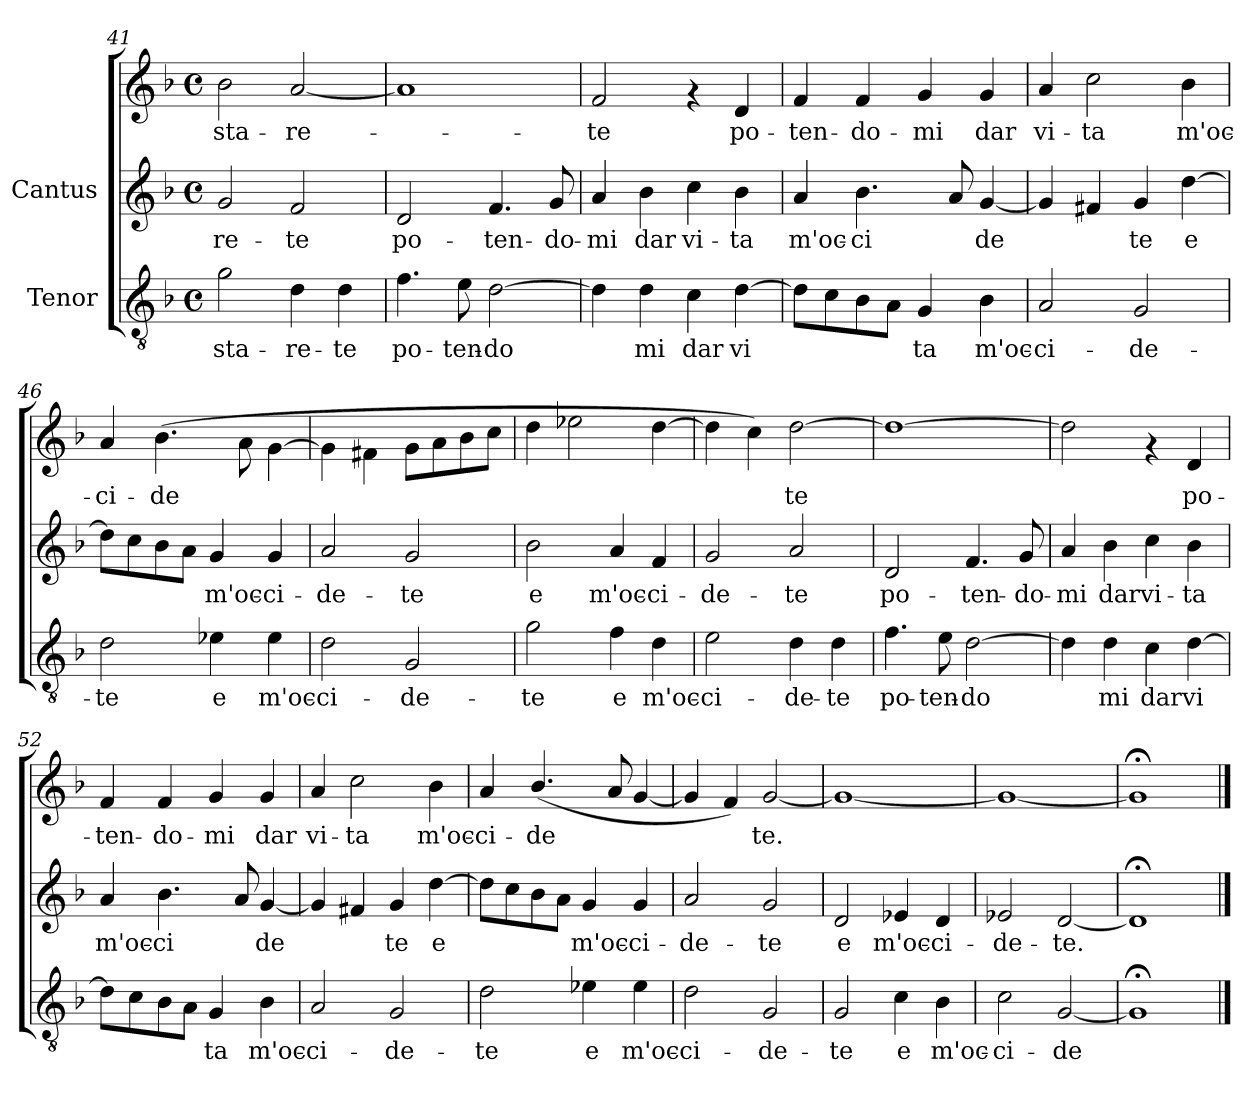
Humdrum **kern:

**kern	**text	**kern	**text	**kern	**text
*part2	*part2	*part1	*part1	*part1	*part1
*staff3	*staff3	*staff2	*staff2	*staff1	*staff1
*I"Tenor	*	*I"Cantus	*	*	*
!!LO:LB:g=z
*clefGv2	*	*clefG2	*	*clefG2	*
*k[b-]	*	*k[b-]	*	*k[b-]	*
*F:	*	*F:	*	*F:	*
*M4/4	*	*M4/4	*	*M4/4	*
*met(c)	*	*met(c)	*	*met(c)	*
=41	=41	=41	=41	=41	=41
!	!LO:LY:b:cj	!	!LO:LY:b:cj	!	!LO:LY:b:cj
2g\	-sta-	2g/	-re-	2b-\	-sta-
!	!LO:LY:b:cj	!	!LO:LY:b:cj	!	!LO:LY:b:cj
4d\	-re-	2f/	-te	[<2a/	-re-
!	!LO:LY:b:cj	!	!	!	!
4d\	-te	.	.	.	.
=42	=42	=42	=42	=42	=42
!	!LO:LY:b:cj	!	!LO:LY:b:cj	!	!
4.f\	po-	2d/	po-	1a]	.
!	!LO:LY:b:cj	!	!	!	!
8e\	-ten-	.	.	.	.
!	!LO:LY:b:cj	!	!LO:LY:b:cj	!	!
[>2d\	-do-	4.f/	-ten-	.	.
!	!	!	!LO:LY:b:cj	!	!
.	.	8g/	-do-	.	.
=43	=43	=43	=43	=43	=43
!	!LO:LY:b:cj	!	!LO:LY:b:cj	!	!LO:LY:b:cj
4d\]	-	4a/	-mi	2f/	-te
!	!LO:LY:b:cj	!	!LO:LY:b:cj	!	!
4d\	mi	4b-\	dar	.	.
!	!LO:LY:b:cj	!	!LO:LY:b:cj	!	!
4c\	dar	4cc\	vi-	4rf	.
!	!LO:LY:b:cj	!	!LO:LY:b:cj	!	!LO:LY:b:cj
[>4d\	vi-	4b-\	-ta	4d/	po-
=44	=44	=44	=44	=44	=44
!	!LO:LY:b:cj	!	!LO:LY:b:cj	!	!LO:LY:b:cj
8d\L]	-	4a/	m'oc-	4f/	ten-
!	!LO:LY:b:cj	!	!	!	!
8c\	.	.	.	.	.
!	!LO:LY:b:cj	!	!LO:LY:b:cj	!	!LO:LY:b:cj
8B-\	.	4.b-\	-ci-	4f/	-do-
!	!LO:LY:b:cj	!	!	!	!
8A\J	.	.	.	.	.
!	!LO:LY:b:cj	!	!	!	!LO:LY:b:cj
4G/	ta	.	.	4g/	-mi
!	!	!	!LO:LY:b:cj	!	!
.	.	8a/	-	.	.
!	!LO:LY:b:cj	!	!LO:LY:b:cj	!	!LO:LY:b:cj
4B-\	m'oc-	[<4g/	de-	4g/	dar
=45	=45	=45	=45	=45	=45
!	!LO:LY:b:cj	!	!LO:LY:b:cj	!	!LO:LY:b:cj
2A/	-ci-	4g/]	-	4a/	-vi-
!	!	!	!LO:LY:b:cj	!	!LO:LY:b:cj
.	.	4f#X/	.	2cc\	-ta
!	!LO:LY:b:cj	!	!LO:LY:b:cj	!	!
2G/	-de-	4g/	te	.	.
!	!	!	!LO:LY:b:cj	!	!LO:LY:b:cj
.	.	[>4dd\	e	4b-\	m'oc-
!!LO:PB:g=z
=46	=46	=46	=46	=46	=46
!	!LO:LY:b:cj	!	!LO:LY:b:cj	!	!LO:LY:b:cj
2d\	-te	8dd\L]	-	4a/	ci-
!	!	!	!LO:LY:b:cj	!	!
.	.	8cc\	.	.	.
!	!	!	!LO:LY:b:cj	!	!LO:LY:b:cj
.	.	8b-\	.	(>4.b-\	-de-
!	!	!	!LO:LY:b:cj	!	!
.	.	8a\J	.	.	.
!	!LO:LY:b:cj	!	!LO:LY:b:cj	!	!
4e-X\	e	4g/	m'oc-	.	.
!	!	!	!	!	!LO:LY:b:cj
.	.	.	.	8a\	--
!	!LO:LY:b:cj	!	!LO:LY:b:cj	!	!LO:LY:b:cj
4e-\	m'oc-	4g/	-ci-	[>4g\	--
=47	=47	=47	=47	=47	=47
!	!LO:LY:b:cj	!	!LO:LY:b:cj	!	!
2d\	-ci-	2a/	-de-	4g\]	.
.	.	.	.	4f#X\	.
!	!LO:LY:b:cj	!	!LO:LY:b:cj	!	!
2G/	-de-	2g/	-te	8g\L	.
.	.	.	.	8a\	.
.	.	.	.	8b-\	.
.	.	.	.	8cc\J	.
=48	=48	=48	=48	=48	=48
!	!LO:LY:b:cj	!	!LO:LY:b:cj	!	!
2g\	-te	2b-\	e	4dd\	.
.	.	.	.	2ee-X\	.
!	!LO:LY:b:cj	!	!LO:LY:b:cj	!	!
4f\	e	4a/	m'oc-	.	.
!	!LO:LY:b:cj	!	!LO:LY:b:cj	!	!
4d\	m'oc-	4f/	-ci-	[>4dd\	.
=49	=49	=49	=49	=49	=49
!	!LO:LY:b:cj	!	!LO:LY:b:cj	!	!LO:LY:b:cj
2e\	-ci-	2g/	de-	4dd\]	-
!	!	!	!	!	!LO:LY:b:cj
.	.	.	.	4cc\)	.
!	!LO:LY:b:cj	!	!LO:LY:b:cj	!	!LO:LY:b:cj
4d\	-de-	2a/	-te	[>2dd\	te
!	!LO:LY:b:cj	!	!	!	!
4d\	-te	.	.	.	.
=50	=50	=50	=50	=50	=50
!	!LO:LY:b:cj	!	!LO:LY:b:cj	!	!
4.f\	po-	2d/	po-	1dd_>	.
!	!LO:LY:b:cj	!	!	!	!
8e\	-ten-	.	.	.	.
!	!LO:LY:b:cj	!	!LO:LY:b:cj	!	!
[>2d\	-do-	4.f/	-ten-	.	.
!	!	!	!LO:LY:b:cj	!	!
.	.	8g/	-do-	.	.
!!LO:LB:g=z
=51	=51	=51	=51	=51	=51
!	!LO:LY:b:cj	!	!LO:LY:b:cj	!	!LO:LY:b:cj
4d\]	-	4a/	-mi	2dd\]	-
!	!LO:LY:b:cj	!	!LO:LY:b:cj	!	!
4d\	mi	4b-\	dar	.	.
!	!LO:LY:b:cj	!	!LO:LY:b:cj	!	!
4c\	dar	4cc\	vi-	4rf	.
!	!LO:LY:b:cj	!	!LO:LY:b:cj	!	!LO:LY:b:cj
[>4d\	vi-	4b-\	-ta	4d/	po-
=52	=52	=52	=52	=52	=52
!	!LO:LY:b:cj	!	!LO:LY:b:cj	!	!LO:LY:b:cj
8d\L]	-	4a/	m'oc-	4f/	ten-
!	!LO:LY:b:cj	!	!	!	!
8c\	.	.	.	.	.
!	!LO:LY:b:cj	!	!LO:LY:b:cj	!	!LO:LY:b:cj
8B-\	.	4.b-\	-ci-	4f/	-do-
!	!LO:LY:b:cj	!	!	!	!
8A\J	.	.	.	.	.
!	!LO:LY:b:cj	!	!	!	!LO:LY:b:cj
4G/	ta	.	.	4g/	-mi
!	!	!	!LO:LY:b:cj	!	!
.	.	8a/	-	.	.
!	!LO:LY:b:cj	!	!LO:LY:b:cj	!	!LO:LY:b:cj
4B-\	m'oc-	[<4g/	de-	4g/	dar
=53	=53	=53	=53	=53	=53
!	!LO:LY:b:cj	!	!LO:LY:b:cj	!	!LO:LY:b:cj
2A/	-ci-	4g/]	-	4a/	-vi-
!	!	!	!LO:LY:b:cj	!	!LO:LY:b:cj
.	.	4f#X/	.	2cc\	-ta
!	!LO:LY:b:cj	!	!LO:LY:b:cj	!	!
2G/	-de-	4g/	te	.	.
!	!	!	!LO:LY:b:cj	!	!LO:LY:b:cj
.	.	[>4dd\	e	4b-\	m'oc-
=54	=54	=54	=54	=54	=54
!	!LO:LY:b:cj	!	!LO:LY:b:cj	!	!LO:LY:b:cj
2d\	-te	8dd\L]	-	4a/	ci-
!	!	!	!LO:LY:b:cj	!	!
.	.	8cc\	.	.	.
!	!	!	!LO:LY:b:cj	!	!LO:LY:b:cj
.	.	8b-\	.	(<4.b-/	-de-
!	!	!	!LO:LY:b:cj	!	!
.	.	8a\J	.	.	.
!	!LO:LY:b:cj	!	!LO:LY:b:cj	!	!
4e-X\	e	4g/	m'oc-	.	.
!	!	!	!	!	!LO:LY:b:cj
.	.	.	.	8a/	--
!	!LO:LY:b:cj	!	!LO:LY:b:cj	!	!LO:LY:b:cj
4e-\	m'oc-	4g/	-ci-	[<4g/	--
=55	=55	=55	=55	=55	=55
!	!LO:LY:b:cj	!	!LO:LY:b:cj	!	!LO:LY:b:cj
2d\	-ci-	2a/	de-	4g/]	-
!	!	!	!	!	!LO:LY:b:cj
.	.	.	.	4f/)	.
!	!LO:LY:b:cj	!	!LO:LY:b:cj	!	!LO:LY:b:cj
2G/	-de-	2g/	-te	[<2g/	te.
!!LO:LB:g=z
=56	=56	=56	=56	=56	=56
!	!LO:LY:b:cj	!	!LO:LY:b:cj	!	!
2G/	-te	2d/	e	1g_<	.
!	!LO:LY:b:cj	!	!LO:LY:b:cj	!	!
4c\	e	4e-X/	m'oc-	.	.
!	!LO:LY:b:cj	!	!LO:LY:b:cj	!	!
4B-\	m'oc-	4d/	-ci-	.	.
=57	=57	=57	=57	=57	=57
!	!LO:LY:b:cj	!	!LO:LY:b:cj	!	!
2c\	-ci-	2e-X/	-de-	1g_<	.
!	!LO:LY:b:cj	!	!LO:LY:b:cj	!	!
[<2G/	-de	[<2d/	-te.	.	.
=58	=58	=58	=58	=58	=58
1G;<]	.	1d;<]	.	1g;<]	.
==	==	==	==	==	==
*-	*-	*-	*-	*-	*-
